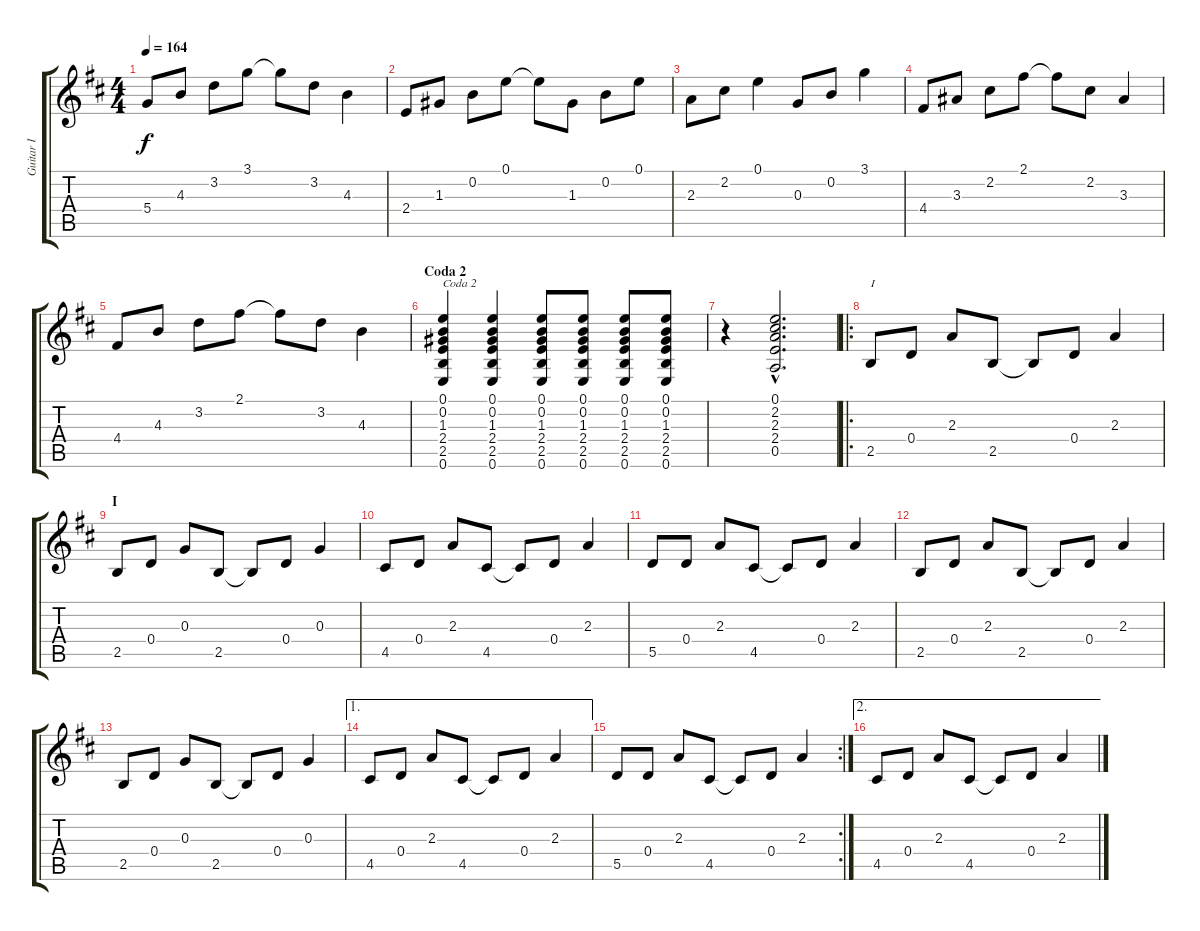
\track ("Guitar I" "Guitar I") {instrument overdrivenguitar}
\staff {score tabs}
\tuning (E4 B3 G3 D3 A2 E2) {hide}
\ts (4 4)
\tempo 164
\clef g2
\ks d
5.4.8{dy f} 4.3.8 3.2.8 3.1.8 3.1{t}.8 3.2.8 4.3.4 |
2.4.8 1.3.8 0.2.8 0.1.8 0.1{t}.8 1.3.8 0.2.8 0.1.8 |
2.3.8 2.2.8 0.1.4 0.3.8 0.2.8 3.1.4 |
4.4.8 3.3.8 2.2.8 2.1.8 2.1{t}.8 2.2.8 3.3.4 |
4.4.8 4.3.8 3.2.8 2.1.8 2.1{t}.8 3.2.8 4.3.4 |
\section ("" "Coda 2")
(0.1 0.2 1.3 2.4 2.5 0.6).4{txt "Coda 2"} (0.1 0.2 1.3 2.4 2.5 0.6).4 (0.1 0.2 1.3 2.4 2.5 0.6).8 (0.1 0.2 1.3 2.4 2.5 0.6).8 (0.1 0.2 1.3 2.4 2.5 0.6).8 (0.1 0.2 1.3 2.4 2.5 0.6).8 |
r.4 (0.1{hac} 2.2{hac} 2.3{hac} 2.4{hac} 0.5{hac}).2{d} |
\ro
2.5.8{txt "I" instrument acousticguitarsteel} 0.4.8 2.3.8 2.5.8 2.5{t}.8 0.4.8 2.3.4 |
\section ("" "I")
2.5.8 0.4.8 0.3.8 2.5.8 2.5{t}.8 0.4.8 0.3.4 |
4.5.8 0.4.8 2.3.8 4.5.8 4.5{t}.8 0.4.8 2.3.4 |
5.5.8 0.4.8 2.3.8 4.5.8 4.5{t}.8 0.4.8 2.3.4 |
2.5.8 0.4.8 2.3.8 2.5.8 2.5{t}.8 0.4.8 2.3.4 |
2.5.8 0.4.8 0.3.8 2.5.8 2.5{t}.8 0.4.8 0.3.4 |
\ae 1
4.5.8 0.4.8 2.3.8 4.5.8 4.5{t}.8 0.4.8 2.3.4 |
\rc 2
5.5.8 0.4.8 2.3.8 4.5.8 4.5{t}.8 0.4.8 2.3.4 |
\ae 2
4.5.8 0.4.8 2.3.8 4.5.8 4.5{t}.8 0.4.8 2.3.4
